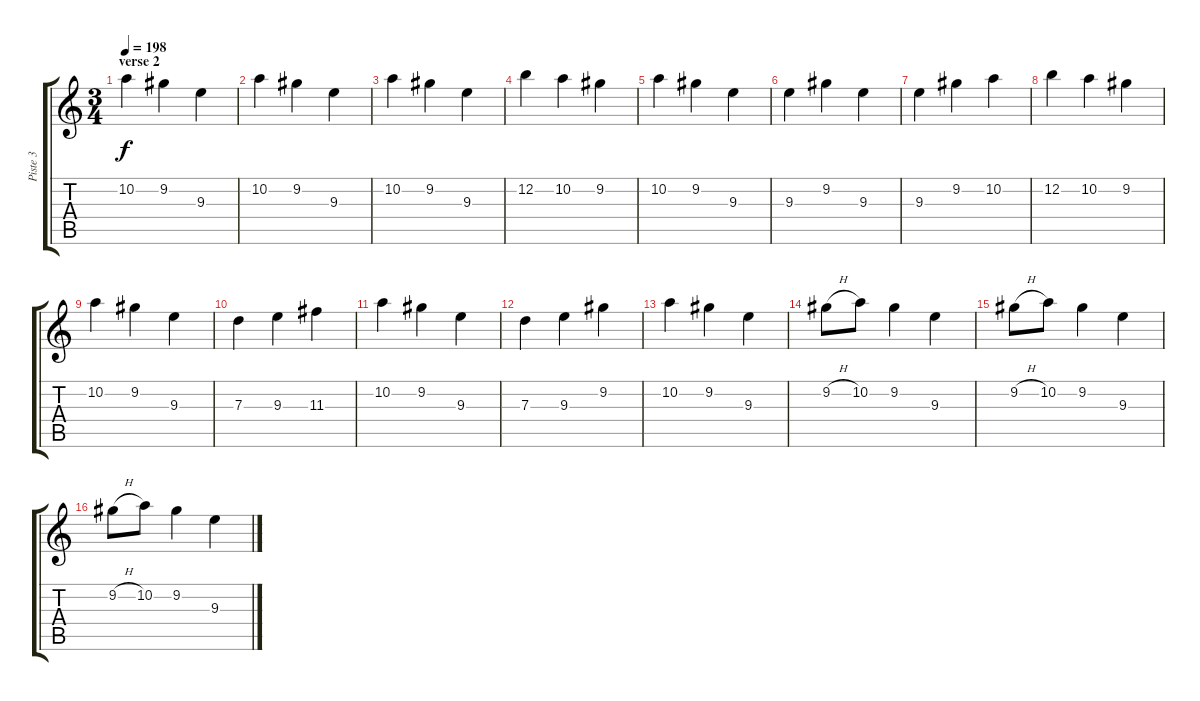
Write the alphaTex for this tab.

\track ("Piste 3" "Piste 3") {instrument distortionguitar}
\staff {score tabs}
\tuning (E4 B3 G3 D3 A2 D2) {hide}
\ts (3 4)
\section ("" "verse 2")
\tempo 198
\clef g2
\ks c
10.2.4{dy f} 9.2.4 9.3.4 |
10.2.4 9.2.4 9.3.4 |
10.2.4 9.2.4 9.3.4 |
12.2.4 10.2.4 9.2.4 |
10.2.4 9.2.4 9.3.4 |
9.3.4 9.2.4 9.3.4 |
9.3.4 9.2.4 10.2.4 |
12.2.4 10.2.4 9.2.4 |
10.2.4 9.2.4 9.3.4 |
7.3.4 9.3.4 11.3.4 |
10.2.4 9.2.4 9.3.4 |
7.3.4 9.3.4 9.2.4 |
10.2.4 9.2.4 9.3.4 |
9.2{h}.8 10.2.8 9.2.4 9.3.4 |
9.2{h}.8 10.2.8 9.2.4 9.3.4 |
9.2{h}.8 10.2.8 9.2.4 9.3.4
